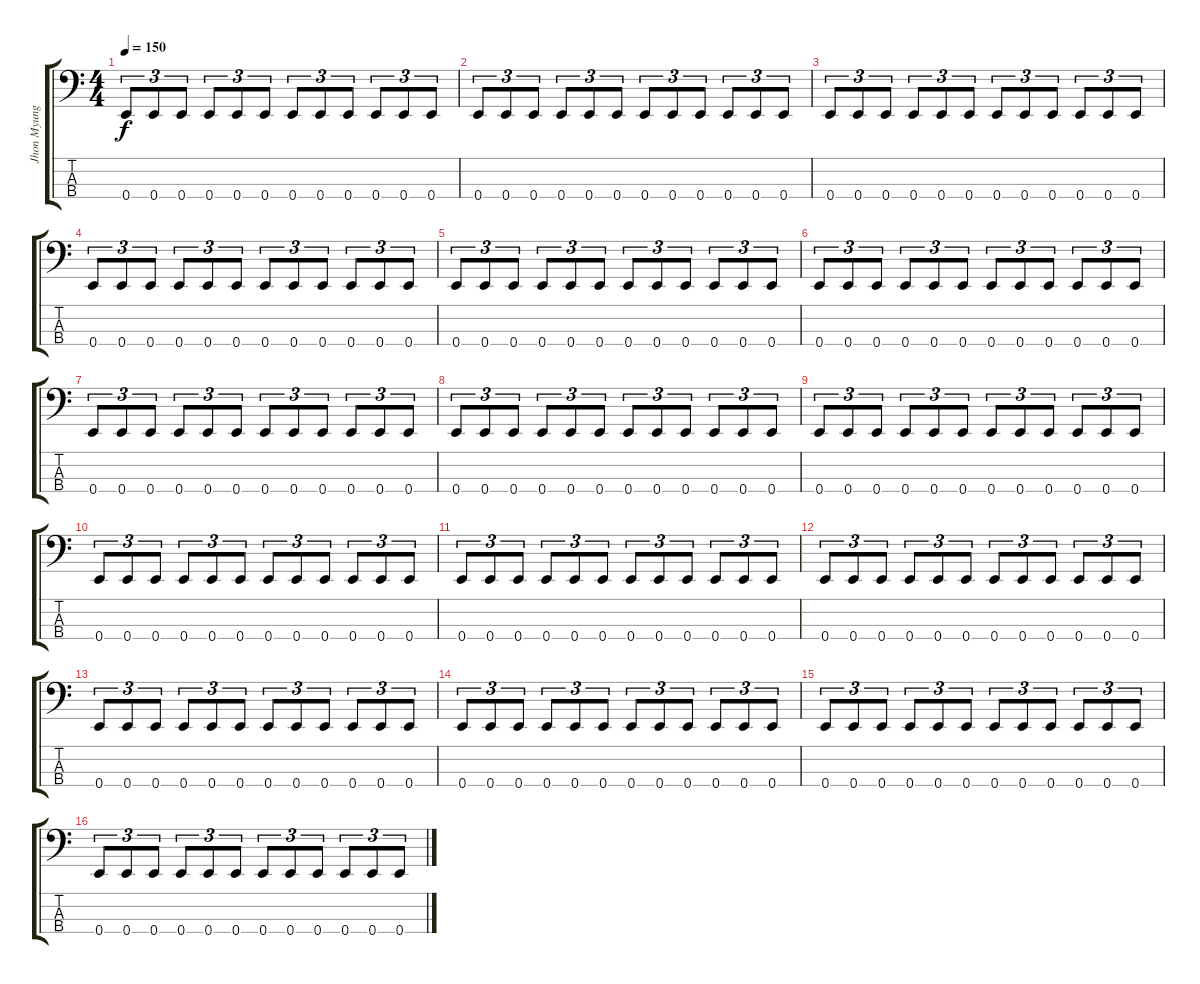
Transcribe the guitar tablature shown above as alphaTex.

\track ("Jhon Myung" "Jhon Myung") {instrument electricbasspick}
\staff {score tabs}
\tuning (G2 D2 A1 E1) {hide}
\ts (4 4)
\tempo 150
\clef f4
\ks c
0.4.8{tu (3 2) dy f} 0.4.8{tu (3 2)} 0.4.8{tu (3 2)} 0.4.8{tu (3 2)} 0.4.8{tu (3 2)} 0.4.8{tu (3 2)} 0.4.8{tu (3 2)} 0.4.8{tu (3 2)} 0.4.8{tu (3 2)} 0.4.8{tu (3 2)} 0.4.8{tu (3 2)} 0.4.8{tu (3 2)} |
0.4.8{tu (3 2)} 0.4.8{tu (3 2)} 0.4.8{tu (3 2)} 0.4.8{tu (3 2)} 0.4.8{tu (3 2)} 0.4.8{tu (3 2)} 0.4.8{tu (3 2)} 0.4.8{tu (3 2)} 0.4.8{tu (3 2)} 0.4.8{tu (3 2)} 0.4.8{tu (3 2)} 0.4.8{tu (3 2)} |
0.4.8{tu (3 2)} 0.4.8{tu (3 2)} 0.4.8{tu (3 2)} 0.4.8{tu (3 2)} 0.4.8{tu (3 2)} 0.4.8{tu (3 2)} 0.4.8{tu (3 2)} 0.4.8{tu (3 2)} 0.4.8{tu (3 2)} 0.4.8{tu (3 2)} 0.4.8{tu (3 2)} 0.4.8{tu (3 2)} |
0.4.8{tu (3 2)} 0.4.8{tu (3 2)} 0.4.8{tu (3 2)} 0.4.8{tu (3 2)} 0.4.8{tu (3 2)} 0.4.8{tu (3 2)} 0.4.8{tu (3 2)} 0.4.8{tu (3 2)} 0.4.8{tu (3 2)} 0.4.8{tu (3 2)} 0.4.8{tu (3 2)} 0.4.8{tu (3 2)} |
0.4.8{tu (3 2)} 0.4.8{tu (3 2)} 0.4.8{tu (3 2)} 0.4.8{tu (3 2)} 0.4.8{tu (3 2)} 0.4.8{tu (3 2)} 0.4.8{tu (3 2)} 0.4.8{tu (3 2)} 0.4.8{tu (3 2)} 0.4.8{tu (3 2)} 0.4.8{tu (3 2)} 0.4.8{tu (3 2)} |
0.4.8{tu (3 2)} 0.4.8{tu (3 2)} 0.4.8{tu (3 2)} 0.4.8{tu (3 2)} 0.4.8{tu (3 2)} 0.4.8{tu (3 2)} 0.4.8{tu (3 2)} 0.4.8{tu (3 2)} 0.4.8{tu (3 2)} 0.4.8{tu (3 2)} 0.4.8{tu (3 2)} 0.4.8{tu (3 2)} |
0.4.8{tu (3 2)} 0.4.8{tu (3 2)} 0.4.8{tu (3 2)} 0.4.8{tu (3 2)} 0.4.8{tu (3 2)} 0.4.8{tu (3 2)} 0.4.8{tu (3 2)} 0.4.8{tu (3 2)} 0.4.8{tu (3 2)} 0.4.8{tu (3 2)} 0.4.8{tu (3 2)} 0.4.8{tu (3 2)} |
0.4.8{tu (3 2)} 0.4.8{tu (3 2)} 0.4.8{tu (3 2)} 0.4.8{tu (3 2)} 0.4.8{tu (3 2)} 0.4.8{tu (3 2)} 0.4.8{tu (3 2)} 0.4.8{tu (3 2)} 0.4.8{tu (3 2)} 0.4.8{tu (3 2)} 0.4.8{tu (3 2)} 0.4.8{tu (3 2)} |
0.4.8{tu (3 2)} 0.4.8{tu (3 2)} 0.4.8{tu (3 2)} 0.4.8{tu (3 2)} 0.4.8{tu (3 2)} 0.4.8{tu (3 2)} 0.4.8{tu (3 2)} 0.4.8{tu (3 2)} 0.4.8{tu (3 2)} 0.4.8{tu (3 2)} 0.4.8{tu (3 2)} 0.4.8{tu (3 2)} |
0.4.8{tu (3 2)} 0.4.8{tu (3 2)} 0.4.8{tu (3 2)} 0.4.8{tu (3 2)} 0.4.8{tu (3 2)} 0.4.8{tu (3 2)} 0.4.8{tu (3 2)} 0.4.8{tu (3 2)} 0.4.8{tu (3 2)} 0.4.8{tu (3 2)} 0.4.8{tu (3 2)} 0.4.8{tu (3 2)} |
0.4.8{tu (3 2)} 0.4.8{tu (3 2)} 0.4.8{tu (3 2)} 0.4.8{tu (3 2)} 0.4.8{tu (3 2)} 0.4.8{tu (3 2)} 0.4.8{tu (3 2)} 0.4.8{tu (3 2)} 0.4.8{tu (3 2)} 0.4.8{tu (3 2)} 0.4.8{tu (3 2)} 0.4.8{tu (3 2)} |
0.4.8{tu (3 2)} 0.4.8{tu (3 2)} 0.4.8{tu (3 2)} 0.4.8{tu (3 2)} 0.4.8{tu (3 2)} 0.4.8{tu (3 2)} 0.4.8{tu (3 2)} 0.4.8{tu (3 2)} 0.4.8{tu (3 2)} 0.4.8{tu (3 2)} 0.4.8{tu (3 2)} 0.4.8{tu (3 2)} |
0.4.8{tu (3 2)} 0.4.8{tu (3 2)} 0.4.8{tu (3 2)} 0.4.8{tu (3 2)} 0.4.8{tu (3 2)} 0.4.8{tu (3 2)} 0.4.8{tu (3 2)} 0.4.8{tu (3 2)} 0.4.8{tu (3 2)} 0.4.8{tu (3 2)} 0.4.8{tu (3 2)} 0.4.8{tu (3 2)} |
0.4.8{tu (3 2)} 0.4.8{tu (3 2)} 0.4.8{tu (3 2)} 0.4.8{tu (3 2)} 0.4.8{tu (3 2)} 0.4.8{tu (3 2)} 0.4.8{tu (3 2)} 0.4.8{tu (3 2)} 0.4.8{tu (3 2)} 0.4.8{tu (3 2)} 0.4.8{tu (3 2)} 0.4.8{tu (3 2)} |
0.4.8{tu (3 2)} 0.4.8{tu (3 2)} 0.4.8{tu (3 2)} 0.4.8{tu (3 2)} 0.4.8{tu (3 2)} 0.4.8{tu (3 2)} 0.4.8{tu (3 2)} 0.4.8{tu (3 2)} 0.4.8{tu (3 2)} 0.4.8{tu (3 2)} 0.4.8{tu (3 2)} 0.4.8{tu (3 2)} |
0.4.8{tu (3 2)} 0.4.8{tu (3 2)} 0.4.8{tu (3 2)} 0.4.8{tu (3 2)} 0.4.8{tu (3 2)} 0.4.8{tu (3 2)} 0.4.8{tu (3 2)} 0.4.8{tu (3 2)} 0.4.8{tu (3 2)} 0.4.8{tu (3 2)} 0.4.8{tu (3 2)} 0.4.8{tu (3 2)}
